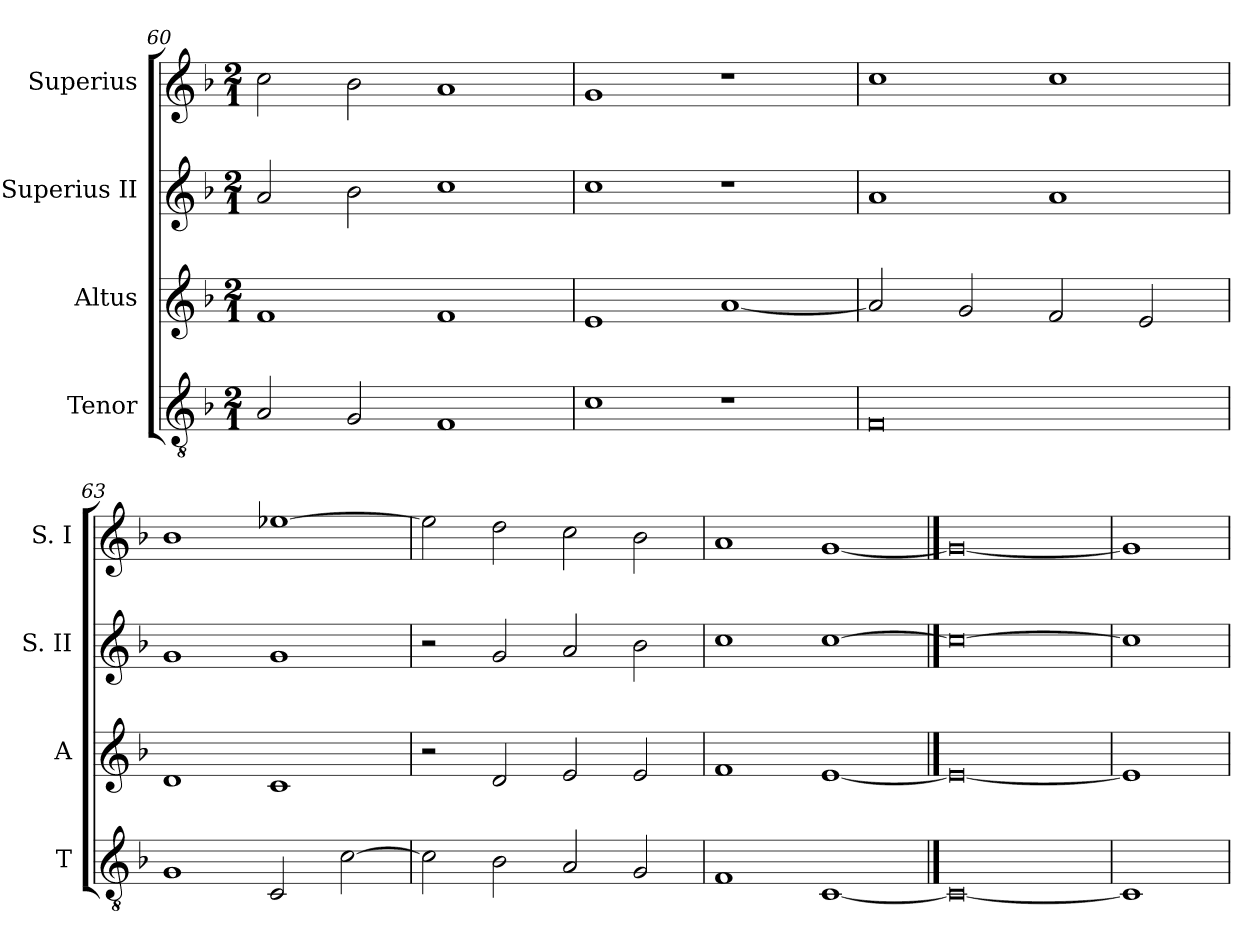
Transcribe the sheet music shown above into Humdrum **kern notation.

**kern	**kern	**kern	**kern
*part4	*part3	*part2	*part1
*staff4	*staff3	*staff2	*staff1
*I"Tenor	*I"Altus	*I"Superius II	*I"Superius
*I'T	*I'A	*I'S. II	*I'S. I
*clefGv2	*clefG2	*clefG2	*clefG2
*k[b-]	*k[b-]	*k[b-]	*k[b-]
*F:	*F:	*F:	*F:
*M2/1	*M2/1	*M2/1	*M2/1
=60	=60	=60	=60
2A	1f	2a	2cc
2G	.	2b-	2b-
1F	1f	1cc	1a
=61	=61	=61	=61
1c	1e	1cc	1g
1r	[1a	1r	1r
=62	=62	=62	=62
0F	2a]	1a	1cc
.	2g	.	.
.	2f	1a	1cc
.	2e	.	.
=63	=63	=63	=63
1G	1d	1g	1b-
2C	1c	1g	[1ee-X
[2c	.	.	.
=64	=64	=64	=64
2c]	2r	2r	2ee-]
2B-	2d	2g	2dd
2A	2e	2a	2cc
2G	2e	2b-	2b-
=65	=65	=65	=65
1F	1f	1cc	1a
[1C	[1e	[1cc	[1g
==66	==66	==66	==66
0C_	0e_	0cc_	0g_
=67	=67	=67	=67
1C]	1e]	1cc]	1g]
=	=	=	=
*-	*-	*-	*-
